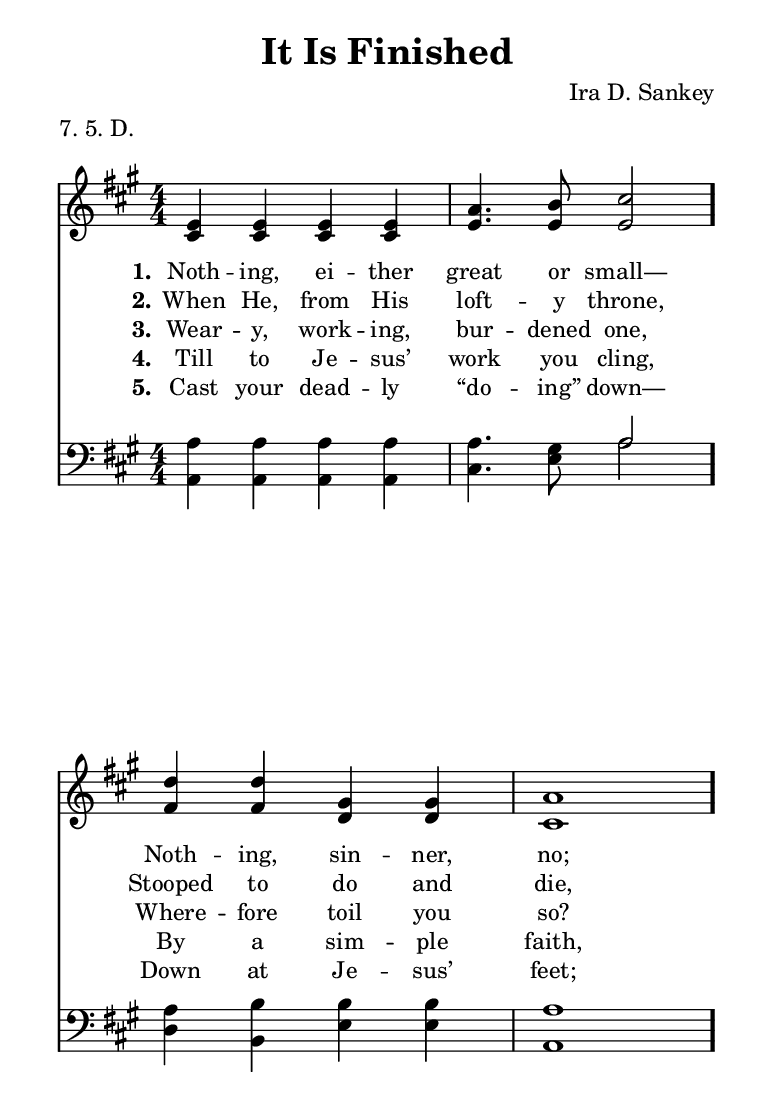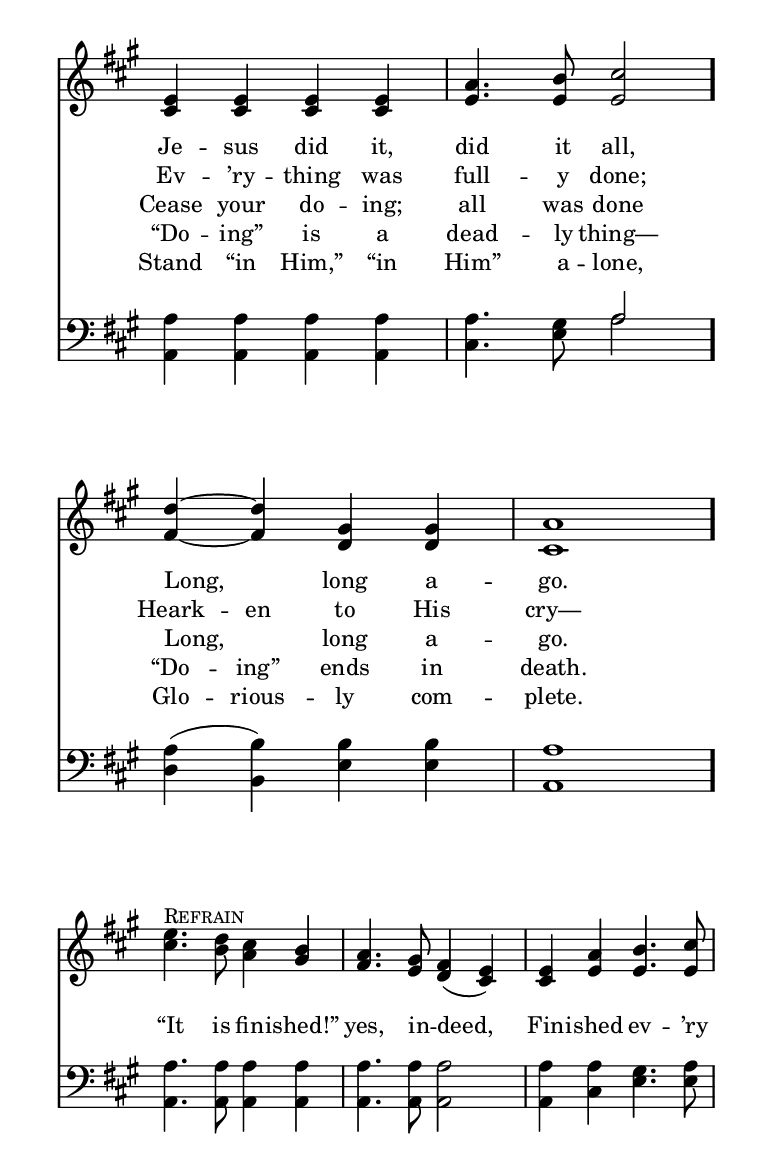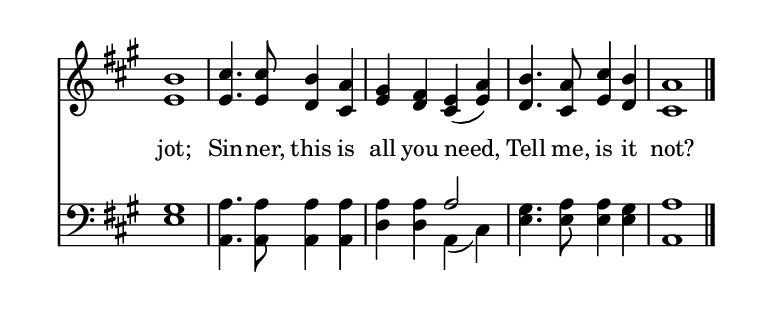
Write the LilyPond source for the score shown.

\include "common/global.ily"
\paper {
  \include "common/paper.ily"
  %ragged-bottom = ##t
  %ragged-last-bottom = ##t
  %systems-per-page = ##f
  %page-count = ##f
}

\header{
  hymnnumber = "19"
  title = "It Is Finished"
  tunename = ""
  meter = "7. 5. D."
  %poet = "James Proctor"
  composer = "Ira D. Sankey"
  %copyright = ""
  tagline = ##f
}

% for fermata in MIDI
ta = { \tempo 4=90 }
tb = { \tempo 4=45 }

patternAA = { c4 c4 c4 c4   | c4. c8 c2      } %

patternBA = { c4 c4 c4 c4   | c1             } %
patternBB = { c4( c4) c4 c4 | c1             } %
patternBC = { c4 ~ c4 c4 c4 | c1             } %

patternCA = { c4. c8 c4 c4  | c4. c8 c4( c4) } %
patternCB = { c4. c8 c4 c4  | c4. c8 c2      } %
patternCC = { c4. c8 c4 c4  | c4 c4 c2      } %
patternCD = { c4. c8 c4 c4  | c4 c4 c4( c4) } %

patternDA = { c4 c4 c4. c8  | c1             } %
patternDB = { c4. c8 c4 c4  | c1             } %

global = {
  \include "common/overrides.ily"
  \override Staff.TimeSignature.style = #'numbered
  \time 4/4
  \override Score.MetronomeMark.transparent = ##t % hide all fermata changes too
  \ta
  \key a \major
  %\partial 4
  \autoBeamOff
}

notesSoprano = {
\global
\relative c' {

  \changePitch \patternAA { e e e e      | a b cis     }
  \changePitch \patternBA { d d gis, gis | a           }
  \changePitch \patternAA { e e e e      | a b cis     }
  \changePitch \patternBC { d d gis, gis | a           }

  << s^\markup { \small \caps "Refrain"  }
  \changePitch \patternCA { e' d cis b   | a gis fis e } >>
  \changePitch \patternDA { e a b cis    | b           }
  \changePitch \patternCD { cis cis b a  | gis fis e a }
  \changePitch \patternDB { b a cis b    | a           }

  \bar "|."

}
}

notesAlto = {
\global
\relative e' {

  \changePitch \patternAA { cis cis cis cis | e e e       }
  \changePitch \patternBA { fis fis d d     | cis         }
  \changePitch \patternAA { cis cis cis cis | e e e       }
  \changePitch \patternBC { fis fis d d     | cis         }

  \changePitch \patternCA { cis' b a gis    | fis e d cis }
  \changePitch \patternDA { cis e e e       | e           }
  \changePitch \patternCD { e e d cis       | e d cis e   }
  \changePitch \patternDB { d cis e d       | cis         }

}
}

notesTenor = {
\global
\relative a {

  \changePitch \patternAA { a a a a     | a gis a }
  \changePitch \patternBA { a b b b     | a       }
  \changePitch \patternAA { a a a a     | a gis a }
  \changePitch \patternBB { a b b b     | a       }

  \changePitch \patternCB { a a a a     | a a a   }
  \changePitch \patternDA { a a gis a   | gis     }
  \changePitch \patternCC { a a a a     | a a a   }
  \changePitch \patternDB { gis a a gis | a       }

}
}

notesBass = {
\global
\relative f, {

  \changePitch \patternAA { a a a a   | cis e a   }
  \changePitch \patternBA { d, b e e  | a,        }
  \changePitch \patternAA { a a a a   | cis e a   }
  \changePitch \patternBB { d, b e e  | a,        }

  \changePitch \patternCB { a a a a   | a a a     }
  \changePitch \patternDA { a cis e e | e         }
  \changePitch \patternCD { a, a a a  | d d a cis }
  \changePitch \patternDB { e e e e   | a,        }

}
}

Refrain = \lyricmode {

“It is fin -- ished!” yes, in -- deed,
Fin -- ished ev -- ’ry jot;
Sin -- ner, this is all you need,
Tell me, is it not?

}

wordsA = \lyricmode {
\set stanza = "1."

Noth -- ing, ei -- ther great or small— \bar "."
Noth -- ing, sin -- ner, no; \bar "." \break
Je -- sus did it, did it all, \bar "."
Long, long a -- go. \bar "." \break

}

wordsB = \lyricmode {
\set stanza = "2."

When He, from His loft -- y throne,
Stooped to do and die,
Ev -- ’ry -- thing was full -- y done;
% XXX this doesn't look quite right
{ \mon } Heark -- en { \moff } to His cry—

\Refrain

}

wordsC = \lyricmode {
\set stanza = "3."

Wear -- y, work -- ing, bur -- dened one,
Where -- fore toil you so?
Cease your do -- ing; all was done
Long, long a -- go.

}

wordsD = \lyricmode {
\set stanza = "4."

Till to Je -- sus’ work you cling,
By a sim -- ple faith,
“Do -- ing” is a dead -- ly thing—
{ \mon } “Do -- ing” { \moff } ends in death.

}

wordsE = \lyricmode {
\set stanza = "5."

Cast your dead -- ly “do -- ing” down—
Down at Je -- sus’ feet;
Stand “in Him,” “in Him” a -- lone,
{ \mon } Glo -- rious -- ly { \moff } com -- plete.

}

\score {
  \context ChoirStaff <<
    \context Staff = upper <<
      \set ChoirStaff.systemStartDelimiter = #'SystemStartBar
      \partcombine #'(2 . 9) \notesSoprano \notesAlto
      \context NullVoice = sopranos { \voiceOne << \notesSoprano >> }
      \context NullVoice = altos { \voiceTwo << \notesAlto >> }
    >>

		\new Lyrics = one
		\new Lyrics = two
		\new Lyrics = three
		\new Lyrics = four
		\new Lyrics = five

    \new Staff = men <<
      \clef bass
      \partcombine #'(2 . 9) \notesTenor \notesBass
      \context NullVoice = tenors { \voiceOne << \notesTenor >> }
      \context NullVoice = basses { \voiceTwo << \notesBass >> }
    >>

		\context Lyrics = one   \lyricsto sopranos \wordsA
		\context Lyrics = two   \lyricsto sopranos \wordsB
		\context Lyrics = three \lyricsto sopranos \wordsC
		\context Lyrics = four  \lyricsto sopranos \wordsD
		\context Lyrics = five  \lyricsto sopranos \wordsE
  >>
  \layout {
    \include "common/layout.ily"
  }
  \midi{
    \include "common/midi.ily"
  }
}

\version "2.19.49"  % necessary for upgrading to future LilyPond versions.

% vi:set et ts=2 sw=2 ai nocindent syntax=lilypond:
